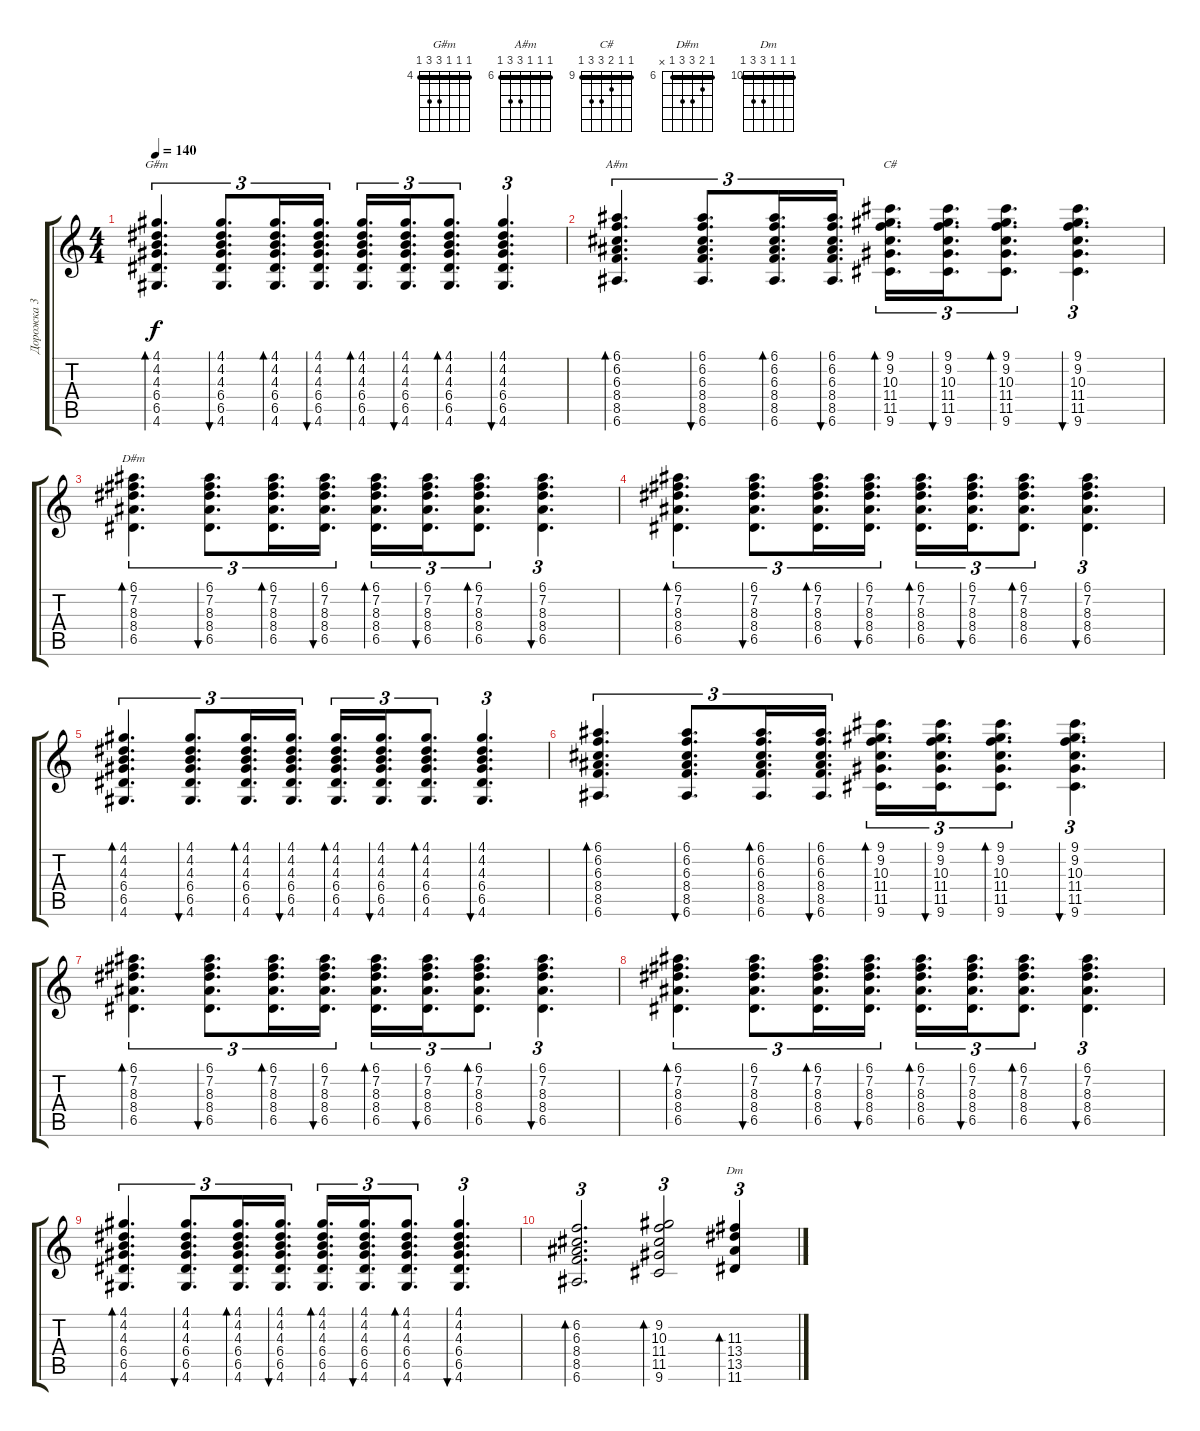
\track ("Дорожка 3" "Дорожка 3") {instrument acousticguitarsteel}
\staff {score tabs}
\tuning (E4 B3 G3 D3 A2 E2) {hide}
\chord ("G#m" 4 4 4 6 6 4) {firstfret 4 barre 4}
\chord ("A#m" 6 6 6 8 8 6) {firstfret 6 barre 6}
\chord ("C#" 9 9 10 11 11 9) {firstfret 9 barre 9}
\chord ("D#m" 6 7 8 8 6 x) {firstfret 6 barre 6}
\chord ("Dm" 10 10 10 12 12 10) {firstfret 10 barre 10}
\ts (4 4)
\tempo 140
\clef g2
\ks c
(4.1 4.2 4.3 6.4 6.5 4.6).4{d tu (3 2) bd 30 ch "G#m" dy f} (4.1 4.2 4.3 6.4 6.5 4.6).8{d tu (3 2) bu 30} (4.1 4.2 4.3 6.4 6.5 4.6).16{d tu (3 2) bd 30} (4.1 4.2 4.3 6.4 6.5 4.6).16{d tu (3 2) bu 30} (4.1 4.2 4.3 6.4 6.5 4.6).16{d tu (3 2) bd 30} (4.1 4.2 4.3 6.4 6.5 4.6).16{d tu (3 2) bu 30} (4.1 4.2 4.3 6.4 6.5 4.6).8{d tu (3 2) bd 30} (4.1 4.2 4.3 6.4 6.5 4.6).4{d tu (3 2) bu 30} |
(6.1 6.2 6.3 8.4 8.5 6.6).4{d tu (3 2) bd 30 ch "A#m"} (6.1 6.2 6.3 8.4 8.5 6.6).8{d tu (3 2) bu 30} (6.1 6.2 6.3 8.4 8.5 6.6).16{d tu (3 2) bd 30} (6.1 6.2 6.3 8.4 8.5 6.6).16{d tu (3 2) bu 30} (9.1 9.2 10.3 11.4 11.5 9.6).16{d tu (3 2) bd 30 ch "C#"} (9.1 9.2 10.3 11.4 11.5 9.6).16{d tu (3 2) bu 30} (9.1 9.2 10.3 11.4 11.5 9.6).8{d tu (3 2) bd 30} (9.1 9.2 10.3 11.4 11.5 9.6).4{d tu (3 2) bu 30} |
(6.1 7.2 8.3 8.4 6.5).4{d tu (3 2) bd 30 ch "D#m"} (6.1 7.2 8.3 8.4 6.5).8{d tu (3 2) bu 30} (6.1 7.2 8.3 8.4 6.5).16{d tu (3 2) bd 30} (6.1 7.2 8.3 8.4 6.5).16{d tu (3 2) bu 30} (6.1 7.2 8.3 8.4 6.5).16{d tu (3 2) bd 30} (6.1 7.2 8.3 8.4 6.5).16{d tu (3 2) bu 30} (6.1 7.2 8.3 8.4 6.5).8{d tu (3 2) bd 30} (6.1 7.2 8.3 8.4 6.5).4{d tu (3 2) bu 30} |
(6.1 7.2 8.3 8.4 6.5).4{d tu (3 2) bd 30} (6.1 7.2 8.3 8.4 6.5).8{d tu (3 2) bu 30} (6.1 7.2 8.3 8.4 6.5).16{d tu (3 2) bd 30} (6.1 7.2 8.3 8.4 6.5).16{d tu (3 2) bu 30} (6.1 7.2 8.3 8.4 6.5).16{d tu (3 2) bd 30} (6.1 7.2 8.3 8.4 6.5).16{d tu (3 2) bu 30} (6.1 7.2 8.3 8.4 6.5).8{d tu (3 2) bd 30} (6.1 7.2 8.3 8.4 6.5).4{d tu (3 2) bu 30} |
(4.1 4.2 4.3 6.4 6.5 4.6).4{d tu (3 2) bd 30} (4.1 4.2 4.3 6.4 6.5 4.6).8{d tu (3 2) bu 30} (4.1 4.2 4.3 6.4 6.5 4.6).16{d tu (3 2) bd 30} (4.1 4.2 4.3 6.4 6.5 4.6).16{d tu (3 2) bu 30} (4.1 4.2 4.3 6.4 6.5 4.6).16{d tu (3 2) bd 30} (4.1 4.2 4.3 6.4 6.5 4.6).16{d tu (3 2) bu 30} (4.1 4.2 4.3 6.4 6.5 4.6).8{d tu (3 2) bd 30} (4.1 4.2 4.3 6.4 6.5 4.6).4{d tu (3 2) bu 30} |
(6.1 6.2 6.3 8.4 8.5 6.6).4{d tu (3 2) bd 30} (6.1 6.2 6.3 8.4 8.5 6.6).8{d tu (3 2) bu 30} (6.1 6.2 6.3 8.4 8.5 6.6).16{d tu (3 2) bd 30} (6.1 6.2 6.3 8.4 8.5 6.6).16{d tu (3 2) bu 30} (9.1 9.2 10.3 11.4 11.5 9.6).16{d tu (3 2) bd 30} (9.1 9.2 10.3 11.4 11.5 9.6).16{d tu (3 2) bu 30} (9.1 9.2 10.3 11.4 11.5 9.6).8{d tu (3 2) bd 30} (9.1 9.2 10.3 11.4 11.5 9.6).4{d tu (3 2) bu 30} |
(6.1 7.2 8.3 8.4 6.5).4{d tu (3 2) bd 30} (6.1 7.2 8.3 8.4 6.5).8{d tu (3 2) bu 30} (6.1 7.2 8.3 8.4 6.5).16{d tu (3 2) bd 30} (6.1 7.2 8.3 8.4 6.5).16{d tu (3 2) bu 30} (6.1 7.2 8.3 8.4 6.5).16{d tu (3 2) bd 30} (6.1 7.2 8.3 8.4 6.5).16{d tu (3 2) bu 30} (6.1 7.2 8.3 8.4 6.5).8{d tu (3 2) bd 30} (6.1 7.2 8.3 8.4 6.5).4{d tu (3 2) bu 30} |
(6.1 7.2 8.3 8.4 6.5).4{d tu (3 2) bd 30} (6.1 7.2 8.3 8.4 6.5).8{d tu (3 2) bu 30} (6.1 7.2 8.3 8.4 6.5).16{d tu (3 2) bd 30} (6.1 7.2 8.3 8.4 6.5).16{d tu (3 2) bu 30} (6.1 7.2 8.3 8.4 6.5).16{d tu (3 2) bd 30} (6.1 7.2 8.3 8.4 6.5).16{d tu (3 2) bu 30} (6.1 7.2 8.3 8.4 6.5).8{d tu (3 2) bd 30} (6.1 7.2 8.3 8.4 6.5).4{d tu (3 2) bu 30} |
(4.1 4.2 4.3 6.4 6.5 4.6).4{d tu (3 2) bd 30} (4.1 4.2 4.3 6.4 6.5 4.6).8{d tu (3 2) bu 30} (4.1 4.2 4.3 6.4 6.5 4.6).16{d tu (3 2) bd 30} (4.1 4.2 4.3 6.4 6.5 4.6).16{d tu (3 2) bu 30} (4.1 4.2 4.3 6.4 6.5 4.6).16{d tu (3 2) bd 30} (4.1 4.2 4.3 6.4 6.5 4.6).16{d tu (3 2) bu 30} (4.1 4.2 4.3 6.4 6.5 4.6).8{d tu (3 2) bd 30} (4.1 4.2 4.3 6.4 6.5 4.6).4{d tu (3 2) bu 30} |
(6.2 6.3 8.4 8.5 6.6).2{d tu (3 2) bd 30} (9.2 10.3 11.4 11.5 9.6).2{tu (3 2) bd 30} (11.3 13.4 13.5 11.6).4{tu (3 2) bd 30 ch "Dm"}
